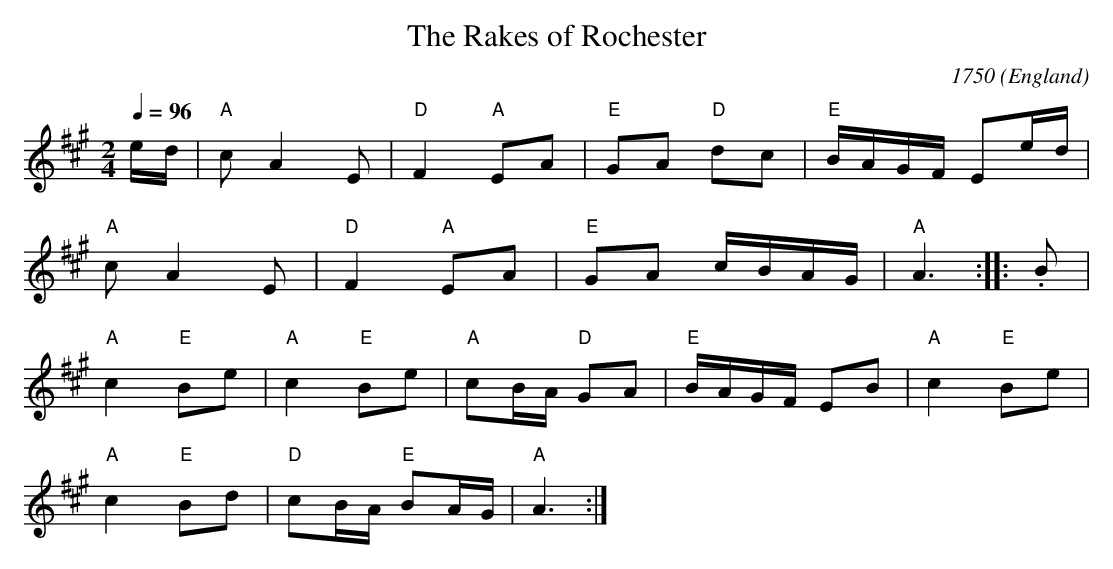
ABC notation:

X:1
T:The Rakes of Rochester          %Tune name
C:1750          %Tune composer
Q:1/4=96     %Tempo
O:England
M:2/4     %Meter
L:1/16     %
K:A
ed | "A"c2 A4 E2 | "D"F4 "A"E2A2 | "E"G2A2 "D"d2c2 | "E"BAGF E2ed |
"A"c2 A4 E2 | "D"F4 "A"E2A2 | "E"G2A2 cBAG | "A"A6 :: .B2 |
"A"c4 "E"B2e2 | "A"c4 "E"B2e2 | "A"c2BA "D"G2A2 | "E"BAGF E2B2 | "A"c4 "E"B2e2 |
"A"c4 "E"B2d2 | "D"c2BA "E"B2AG | "A"A6 :|
